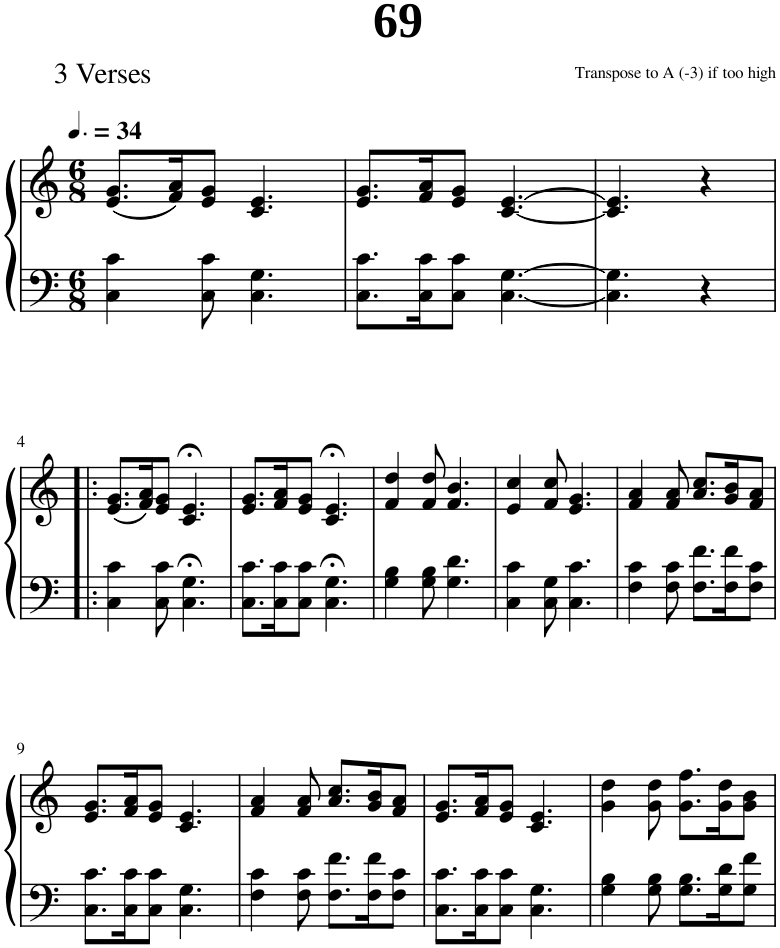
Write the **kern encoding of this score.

**kern	**kern
*part1	*part1
*staff2	*staff1
*I"Piano	*
*I'Pno.	*
*clefF4	*clefG2
*k[]	*k[]
*M6/8	*M6/8
*MM51	*MM51
=1	=1
4C\ 4c\	(8.e/ 8.g/L
.	16f/ 16a/K)
8C\ 8c\	8e/ 8g/J
4.C\ 4.G\	4.c/ 4.e/
=2	=2
8.C\ 8.c\L	8.e/ 8.g/L
16C\ 16c\K	16f/ 16a/K
8C\ 8c\J	8e/ 8g/J
[4.C\ [4.G\	[4.c/ [4.e/
=3	=3
4.C\] 4.G\]	4.c/] 4.e/]
4r	4r
!!LO:LB:g=z
=4!|:	=4!|:
4C\ 4c\	(8.e/ 8.g/L
.	16f/ 16a/K)
8C\ 8c\	8e/ 8g/J
4.C\;< 4.G\;<	4.c/;< 4.e/;<
=5	=5
8.C\ 8.c\L	8.e/ 8.g/L
16C\ 16c\K	16f/ 16a/K
8C\ 8c\J	8e/ 8g/J
4.C\;< 4.G\;<	4.c/;< 4.e/;<
=6	=6
4G\ 4B\	4f/ 4dd/
8G\ 8B\	8f/ 8dd/
4.G\ 4.d\	4.f/ 4.b/
=7	=7
4C\ 4c\	4e/ 4cc/
8C\ 8G\	8f/ 8cc/
4.C\ 4.c\	4.e/ 4.g/
=8	=8
4F\ 4c\	4f/ 4a/
8F\ 8c\	8f/ 8a/
8.F\ 8.f\L	8.a/ 8.cc/L
16F\ 16f\K	16g/ 16b/K
8F\ 8c\J	8f/ 8a/J
!!LO:LB:g=z
=9	=9
8.C\ 8.c\L	8.e/ 8.g/L
16C\ 16c\K	16f/ 16a/K
8C\ 8c\J	8e/ 8g/J
4.C\ 4.G\	4.c/ 4.e/
=10	=10
4F\ 4c\	4f/ 4a/
8F\ 8c\	8f/ 8a/
8.F\ 8.f\L	8.a/ 8.cc/L
16F\ 16f\K	16g/ 16b/K
8F\ 8c\J	8f/ 8a/J
=11	=11
8.C\ 8.c\L	8.e/ 8.g/L
16C\ 16c\K	16f/ 16a/K
8C\ 8c\J	8e/ 8g/J
4.C\ 4.G\	4.c/ 4.e/
=12	=12
4G\ 4B\	4g\ 4dd\
8G\ 8B\	8g\ 8dd\
8.G\ 8.B\L	8.g\ 8.ff\L
16G\ 16d\K	16g\ 16dd\K
8G\ 8f\J	8g\ 8b\J
=	=
*-	*-
